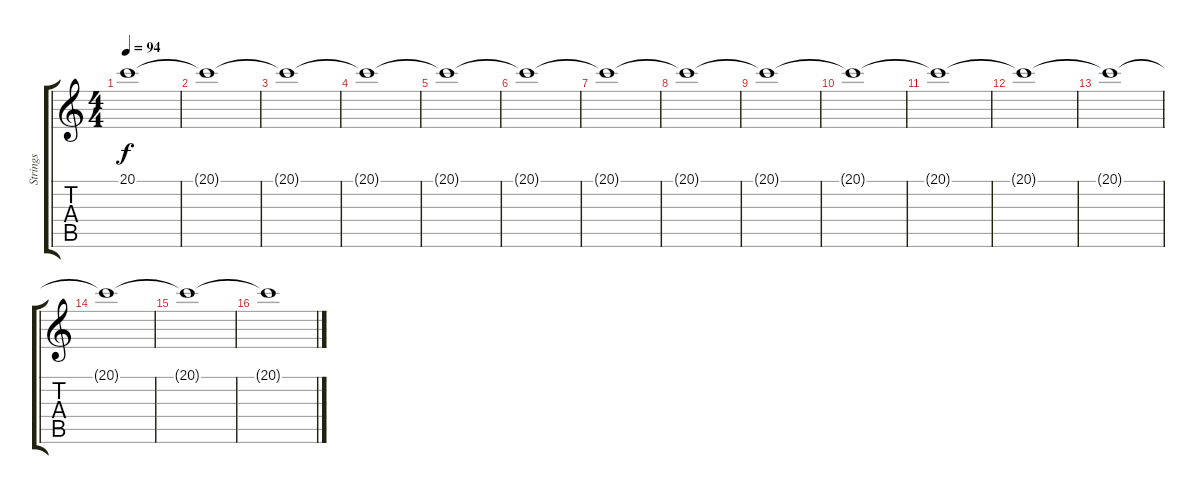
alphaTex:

\track ("Strings" "Strings") {instrument synthstrings2}
\staff {score tabs}
\tuning (E4 B3 G3 D3 A2 E2) {hide}
\ts (4 4)
\tempo 94
\clef g2
\ks c
20.1{t}.1{dy f} |
20.1{t}.1 |
20.1{t}.1 |
20.1{t}.1 |
20.1{t}.1 |
20.1{t}.1 |
20.1{t}.1 |
20.1{t}.1 |
20.1{t}.1 |
20.1{t}.1 |
20.1{t}.1 |
20.1{t}.1 |
20.1{t}.1 |
20.1{t}.1 |
20.1{t}.1 |
20.1{t}.1{volume 0}
